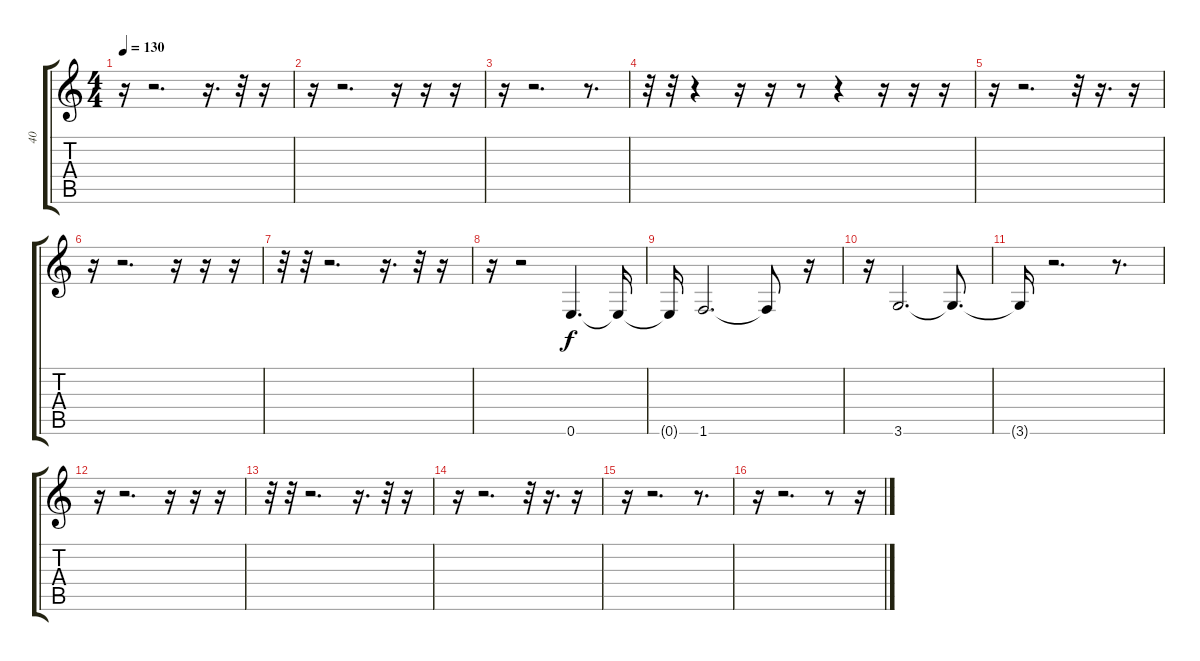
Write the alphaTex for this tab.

\track ("40" "40") {instrument synthbass2}
\staff {score tabs}
\tuning (E4 B3 G3 D3 A2 E2) {hide}
\ts (4 4)
\tempo 130
\clef g2
\ks c
r.16{dy f} r.2{d} r.16{d} r.32 r.16 |
r.16 r.2{d} r.16 r.16 r.16 |
r.16 r.2{d} r.8{d} |
r.32 r.32 r.4 r.16 r.16 r.8 r.4 r.16 r.16 r.16 |
r.16 r.2{d} r.32 r.16{d} r.16 |
r.16 r.2{d} r.16 r.16 r.16 |
r.32 r.32 r.2{d} r.16{d} r.32 r.16 |
r.16 r.2 0.6.4{d} 0.6{t}.16 |
0.6{t}.16 1.6.2{d} 1.6{t}.8 r.16 |
r.16 3.6.2{d} 3.6{t}.8{d} |
3.6{t}.16 r.2{d} r.8{d} |
r.16 r.2{d} r.16 r.16 r.16 |
r.32 r.32 r.2{d} r.16{d} r.32 r.16 |
r.16 r.2{d} r.32 r.16{d} r.16 |
r.16 r.2{d} r.8{d} |
r.16 r.2{d} r.8 r.16
